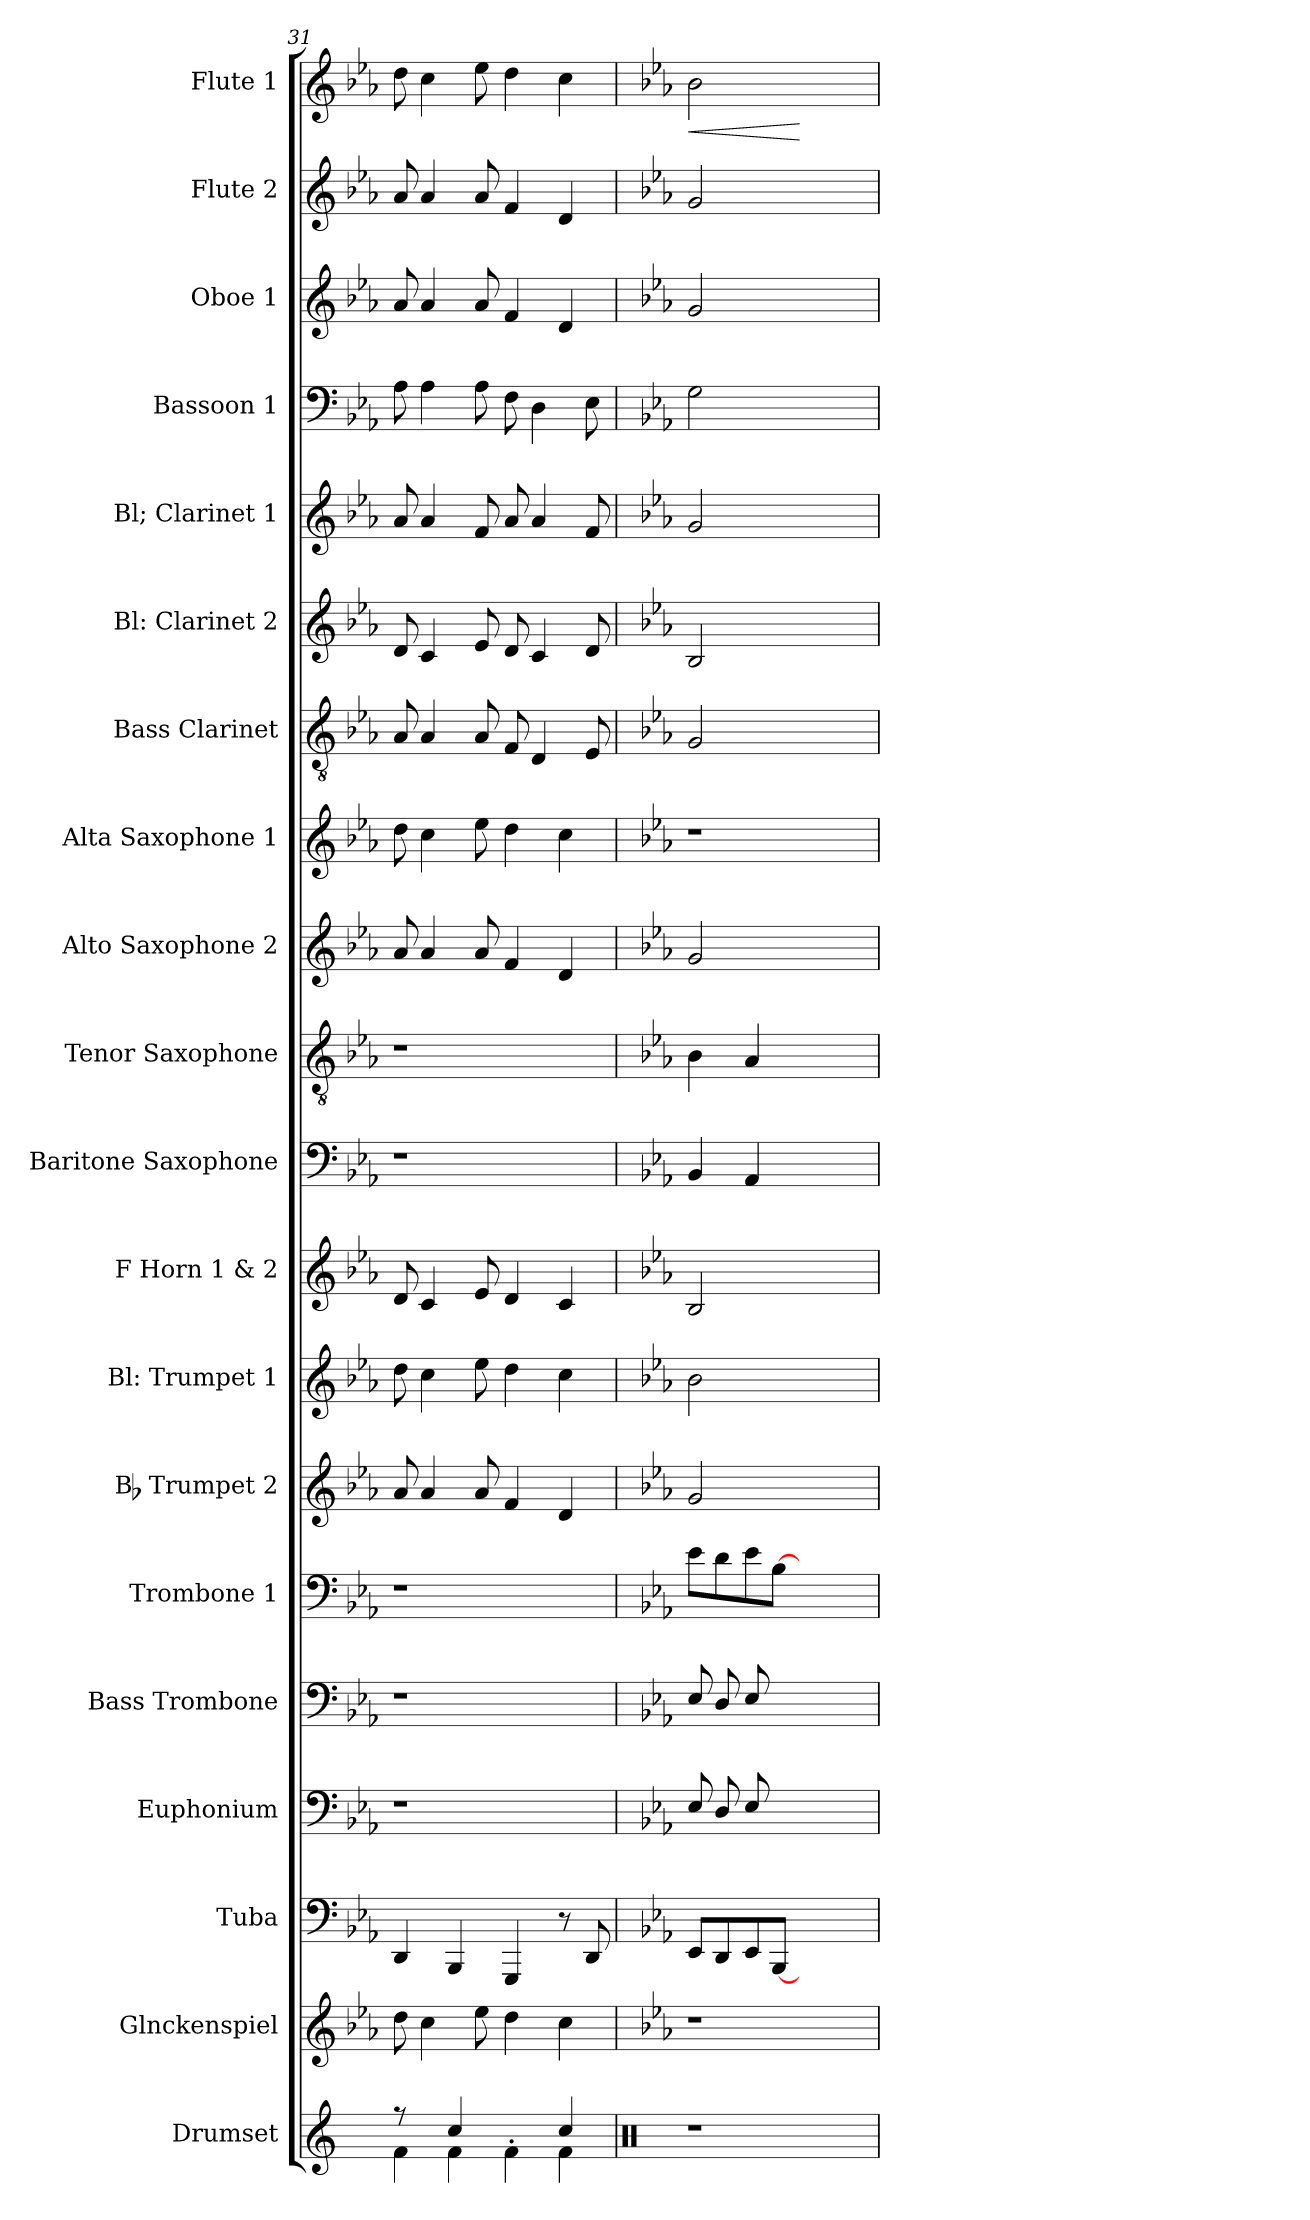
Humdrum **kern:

**kern	**kern	**kern	**kern	**kern	**kern	**kern	**kern	**kern	**kern	**kern	**kern	**kern	**kern	**kern	**kern	**kern	**kern	**kern	**kern	**dynam
*part20	*part19	*part18	*part17	*part16	*part15	*part14	*part13	*part12	*part11	*part10	*part9	*part8	*part7	*part6	*part5	*part4	*part3	*part2	*part1	*part1
*staff20	*staff19	*staff18	*staff17	*staff16	*staff15	*staff14	*staff13	*staff12	*staff11	*staff10	*staff9	*staff8	*staff7	*staff6	*staff5	*staff4	*staff3	*staff2	*staff1	*staff1
*I"Drumset	*I"Glnckenspiel	*I"Tuba	*I"Euphonium	*I"Bass Trombone	*I"Trombone 1	*I"Bb Trumpet 2	*I"Bl: Trumpet 1	*I"F Horn 1 & 2	*I"Baritone Saxophone	*I"Tenor Saxophone	*I"Alto Saxophone 2	*I"Alta Saxophone 1	*I"Bass Clarinet	*I"Bl: Clarinet 2	*I"Bl; Clarinet 1	*I"Bassoon 1	*I"Oboe 1	*I"Flute 2	*I"Flute 1	*
*clefG2	*clefG2	*clefF4	*clefF4	*clefF4	*clefF4	*clefG2	*clefG2	*clefG2	*clefF4	*clefGv2	*clefG2	*clefG2	*clefGv2	*clefG2	*clefG2	*clefF4	*clefG2	*clefG2	*clefG2	*
*	*k[b-e-a-]	*k[b-e-a-]	*k[b-e-a-]	*k[b-e-a-]	*k[b-e-a-]	*k[b-e-a-]	*k[b-e-a-]	*k[b-e-a-]	*k[b-e-a-]	*k[b-e-a-]	*k[b-e-a-]	*k[b-e-a-]	*k[b-e-a-]	*k[b-e-a-]	*k[b-e-a-]	*k[b-e-a-]	*k[b-e-a-]	*k[b-e-a-]	*k[b-e-a-]	*
=31	=31	=31	=31	=31	=31	=31	=31	=31	=31	=31	=31	=31	=31	=31	=31	=31	=31	=31	=31	=31
*^	*	*	*	*	*	*	*	*	*	*	*	*	*	*	*	*	*	*	*	*
8ree	4f\	8dd\	4DD/	1r	1r	1r	8a-/	8dd\	8d/	1r	1r	8a-/	8dd\	8A-/	8d/	8a-/	8A-\	8a-/	8a-/	8dd\	.
8ryy	.	4cc\	.	.	.	.	4a-/	4cc\	4c/	.	.	4a-/	4cc\	4A-/	4c/	4a-/	4A-\	4a-/	4a-/	4cc\	.
4cc/	4f\	.	4BBB-/	.	.	.	.	.	.	.	.	.	.	.	.	.	.	.	.	.	.
.	.	8ee-\	.	.	.	.	8a-/	8ee-\	8e-/	.	.	8a-/	8ee-\	8A-/	8e-/	8f/	8A-\	8a-/	8a-/	8ee-\	.
4ryy	4f'>\	4dd\	4GGG/	.	.	.	4f/	4dd\	4d/	.	.	4f/	4dd\	8F/	8d/	8a-/	8F\	4f/	4f/	4dd\	.
.	.	.	.	.	.	.	.	.	.	.	.	.	.	4D/	4c/	4a-/	4D\	.	.	.	.
4cc/	4f\	4cc\	8r	.	.	.	4d/	4cc\	4c/	.	.	4d/	4cc\	.	.	.	.	4d/	4d/	4cc\	.
.	.	.	8DD/	.	.	.	.	.	.	.	.	.	.	8E-/	8d/	8f/	8E-\	.	.	.	.
*v	*v	*	*	*	*	*	*	*	*	*	*	*	*	*	*	*	*	*	*	*	*
!!LO:PB:g=z
=32	=32	=32	=32	=32	=32	=32	=32	=32	=32	=32	=32	=32	=32	=32	=32	=32	=32	=32	=32	=32
*clefX	*	*	*	*	*	*	*	*	*	*	*	*	*	*	*	*	*	*	*	*
*	*k[b-e-a-]	*k[b-e-a-]	*k[b-e-a-]	*k[b-e-a-]	*k[b-e-a-]	*k[b-e-a-]	*k[b-e-a-]	*k[b-e-a-]	*k[b-e-a-]	*k[b-e-a-]	*k[b-e-a-]	*k[b-e-a-]	*k[b-e-a-]	*k[b-e-a-]	*k[b-e-a-]	*k[b-e-a-]	*k[b-e-a-]	*k[b-e-a-]	*k[b-e-a-]	*
!	!	!	!	!	!	!	!	!	!	!	!	!	!	!	!	!	!	!	!	!LO:HP:b
1r	1r	8EE-/L	8E-/L	8E-/L	8e-\L	2g/	2b-\	2B-/	4BB-/	4B-\	2g/	1r	2G/	2B-/	2g/	2G\	2g/	2g/	2b-\	<
.	.	8DD/	8D/	8D/	8d\	.	.	.	.	.	.	.	.	.	.	.	.	.	.	.
.	.	8EE-/	8E-/	8E-/	8e-\	.	.	.	4AA-/	4A-/	.	.	.	.	.	.	.	.	.	.
.	.	[<8BBB-/J	2ryy	2ryy	[>8B-\J	.	.	.	.	.	.	.	.	.	.	.	.	.	.	.
.	.	2ryy	.	.	2ryy	2ryy	2ryy	2ryy	2ryy	2ryy	2ryy	.	2ryy	2ryy	2ryy	2ryy	2ryy	2ryy	2ryy	[
.	.	.	8ryy	8ryy	.	.	.	.	.	.	.	.	.	.	.	.	.	.	.	.
=	=	=	=	=	=	=	=	=	=	=	=	=	=	=	=	=	=	=	=	=
*-	*-	*-	*-	*-	*-	*-	*-	*-	*-	*-	*-	*-	*-	*-	*-	*-	*-	*-	*-	*-
